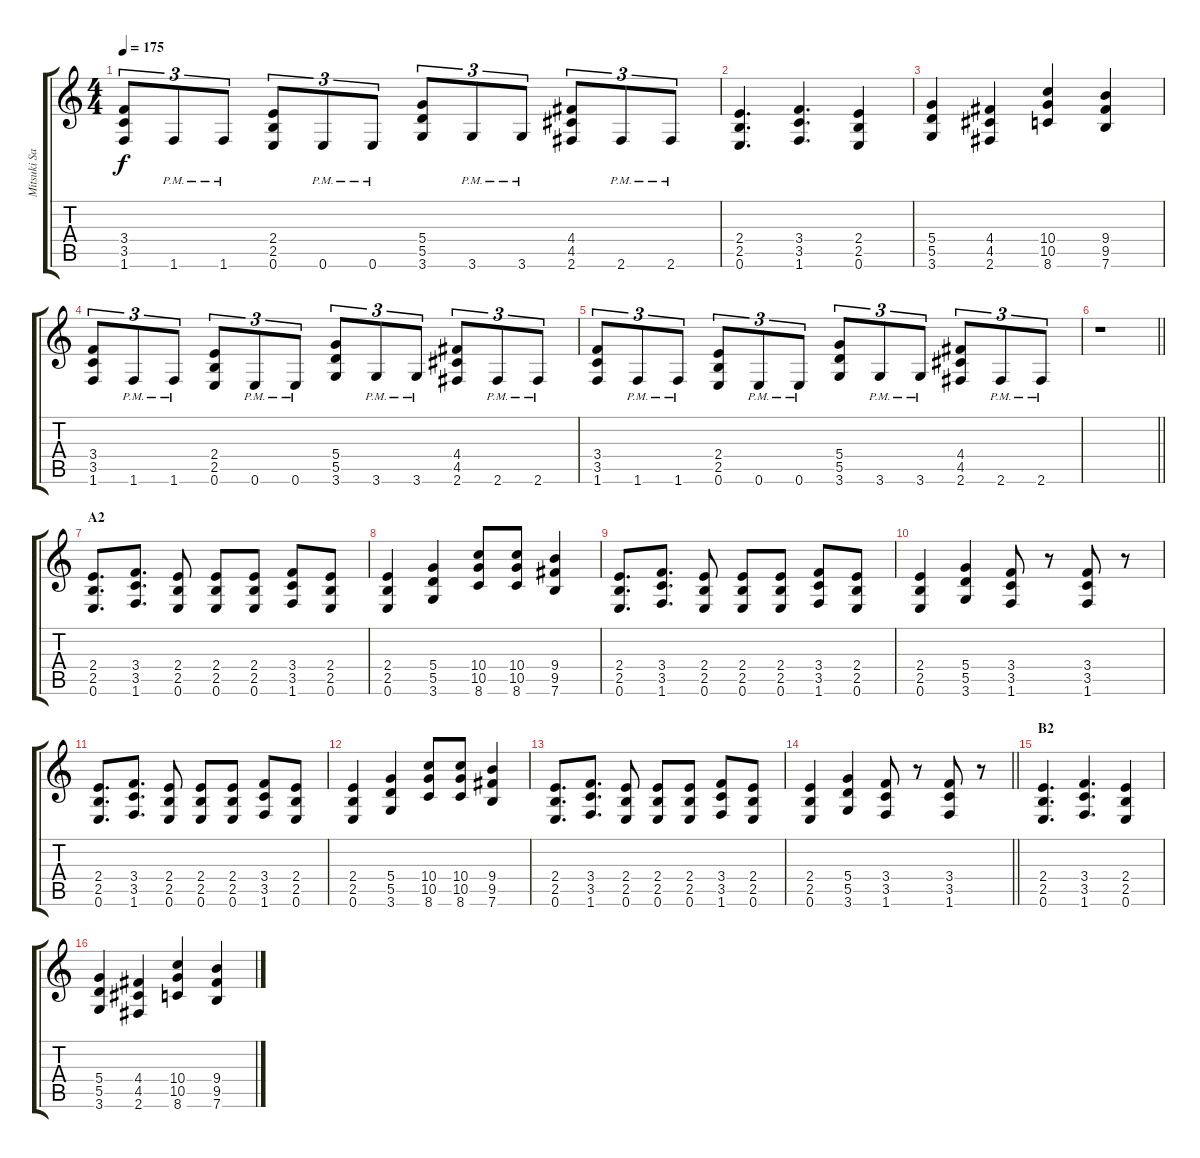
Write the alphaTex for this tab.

\track ("Mitsuki Sakai" "Mitsuki Sa") {instrument distortionguitar}
\staff {score tabs}
\tuning (E4 B3 G3 D3 A2 E2) {hide}
\ts (4 4)
\tempo 175
\clef g2
\ks aminor
(3.4 3.5 1.6).8{tu (3 2) dy f} 1.6{pm}.8{tu (3 2)} 1.6{pm}.8{tu (3 2)} (2.4 2.5 0.6).8{tu (3 2)} 0.6{pm}.8{tu (3 2)} 0.6{pm}.8{tu (3 2)} (5.4 5.5 3.6).8{tu (3 2)} 3.6{pm}.8{tu (3 2)} 3.6{pm}.8{tu (3 2)} (4.4 4.5 2.6).8{tu (3 2)} 2.6{pm}.8{tu (3 2)} 2.6{pm}.8{tu (3 2)} |
(2.4 2.5 0.6).4{d} (3.4 3.5 1.6).4{d} (2.4 2.5 0.6).4 |
(5.4 5.5 3.6).4 (4.4 4.5 2.6).4 (10.4 10.5 8.6).4 (9.4 9.5 7.6).4 |
(3.4 3.5 1.6).8{tu (3 2)} 1.6{pm}.8{tu (3 2)} 1.6{pm}.8{tu (3 2)} (2.4 2.5 0.6).8{tu (3 2)} 0.6{pm}.8{tu (3 2)} 0.6{pm}.8{tu (3 2)} (5.4 5.5 3.6).8{tu (3 2)} 3.6{pm}.8{tu (3 2)} 3.6{pm}.8{tu (3 2)} (4.4 4.5 2.6).8{tu (3 2)} 2.6{pm}.8{tu (3 2)} 2.6{pm}.8{tu (3 2)} |
(3.4 3.5 1.6).8{tu (3 2)} 1.6{pm}.8{tu (3 2)} 1.6{pm}.8{tu (3 2)} (2.4 2.5 0.6).8{tu (3 2)} 0.6{pm}.8{tu (3 2)} 0.6{pm}.8{tu (3 2)} (5.4 5.5 3.6).8{tu (3 2)} 3.6{pm}.8{tu (3 2)} 3.6{pm}.8{tu (3 2)} (4.4 4.5 2.6).8{tu (3 2)} 2.6{pm}.8{tu (3 2)} 2.6{pm}.8{tu (3 2)} |
\barLineRight lightlight
r.1 |
\section ("" "A2")
(2.4 2.5 0.6).8{d volume 10 balance 8} (3.4 3.5 1.6).8{d} (2.4 2.5 0.6).8 (2.4 2.5 0.6).8 (2.4 2.5 0.6).8 (3.4 3.5 1.6).8 (2.4 2.5 0.6).8 |
(2.4 2.5 0.6).4 (5.4 5.5 3.6).4 (10.4 10.5 8.6).8 (10.4 10.5 8.6).8 (9.4 9.5 7.6).4 |
(2.4 2.5 0.6).8{d} (3.4 3.5 1.6).8{d} (2.4 2.5 0.6).8 (2.4 2.5 0.6).8 (2.4 2.5 0.6).8 (3.4 3.5 1.6).8 (2.4 2.5 0.6).8 |
(2.4 2.5 0.6).4 (5.4 5.5 3.6).4 (3.4 3.5 1.6).8 r.8 (3.4 3.5 1.6).8 r.8 |
(2.4 2.5 0.6).8{d} (3.4 3.5 1.6).8{d} (2.4 2.5 0.6).8 (2.4 2.5 0.6).8 (2.4 2.5 0.6).8 (3.4 3.5 1.6).8 (2.4 2.5 0.6).8 |
(2.4 2.5 0.6).4 (5.4 5.5 3.6).4 (10.4 10.5 8.6).8 (10.4 10.5 8.6).8 (9.4 9.5 7.6).4 |
(2.4 2.5 0.6).8{d} (3.4 3.5 1.6).8{d} (2.4 2.5 0.6).8 (2.4 2.5 0.6).8 (2.4 2.5 0.6).8 (3.4 3.5 1.6).8 (2.4 2.5 0.6).8 |
\barLineRight lightlight
(2.4 2.5 0.6).4 (5.4 5.5 3.6).4 (3.4 3.5 1.6).8 r.8 (3.4 3.5 1.6).8 r.8 |
\section ("" "B2")
(2.4 2.5 0.6).4{d volume 15 balance 14} (3.4 3.5 1.6).4{d} (2.4 2.5 0.6).4 |
(5.4 5.5 3.6).4 (4.4 4.5 2.6).4 (10.4 10.5 8.6).4 (9.4 9.5 7.6).4
